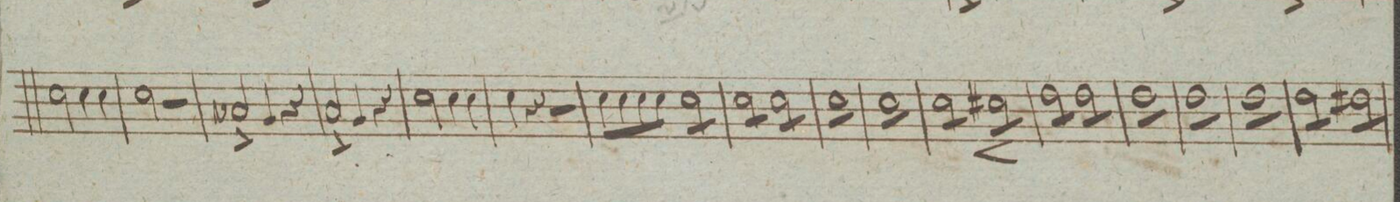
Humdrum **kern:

**kern	**dynam
*I"Oboie 2do	*
*clefG2	*
*k[]	*
*met(c|)	*
*M2/2	*
*2\right	*
2cc\	.
4cc\	.
4cc\	.
=16	=16
2cc\	.
2r	.
=17	=17
2a-X^/	.
4g/	.
4r	.
=18	=18
2a^/	.
4g/	.
4r	.
=19	=19
2cc\	.
4cc\	.
4cc\	.
=20	=20
4cc\	.
4r	.
2r	.
=21	=21
8cc\L	.
8cc\	.
8cc\	.
8cc\J	.
*tremolo	*
8cc\L	.
8cc\	.
8cc\	.
8cc\J	.
=22	=22
8cc\L	.
8cc\	.
8cc\	.
8cc\J	.
8cc\L	.
8cc\	.
8cc\	.
8cc\J	.
=23	=23
8cc\L	.
8cc\	.
8cc\	.
8cc\	.
8cc\	.
8cc\	.
8cc\	.
8cc\J	.
=24	=24
8cc\L	.
8cc\	.
8cc\	.
8cc\	.
8cc\	.
8cc\	.
8cc\	.
8cc\J	.
=25	=25
8cc\L	.
8cc\	.
8cc\	.
8cc\J	.
8cc#X\L	<
8cc#\	.
8cc#\	.
8cc#\J	[[
=26	=26
8dd\L	.
8dd\	.
8dd\	.
8dd\J	.
8dd\L	.
8dd\	.
8dd\	.
8dd\J	.
=27	=27
8dd\L	.
8dd\	.
8dd\	.
8dd\	.
8dd\	.
8dd\	.
8dd\	.
8dd\J	.
=28	=28
8dd\L	.
8dd\	.
8dd\	.
8dd\	.
8dd\	.
8dd\	.
8dd\	.
8dd\J	.
=29	=29
8dd\L	.
8dd\	.
8dd\	.
8dd\	.
8dd\	.
8dd\	.
8dd\	.
8dd\J	.
=30	=30
8dd\L	.
8dd\	.
8dd\	.
8dd\J	.
8dd#X\L	.
8dd#\	.
8dd#\	.
8dd#\J	.
=31	=31
*-	*-
